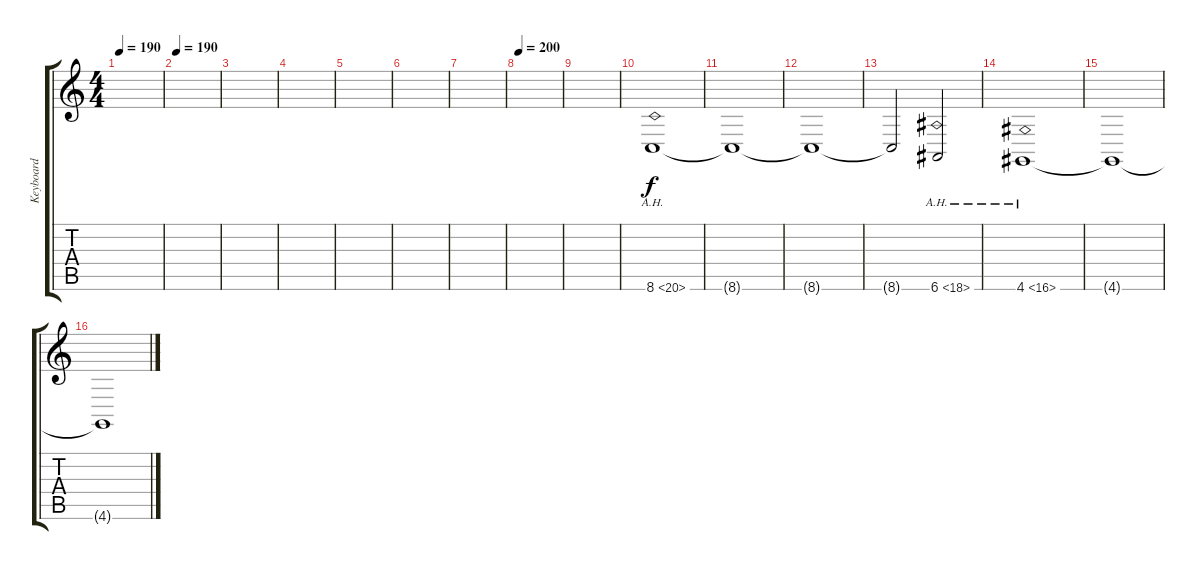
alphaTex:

\track ("Keyboard" "Keyboard") {instrument stringensemble1}
\staff {score tabs}
\tuning (E4 B3 G3 D3 A2 E2) {hide}
\ts (4 4)
\tempo 190
\clef g2
\ks c
|
\tempo 190
|
|
|
|
|
|
\tempo 200
|
|
8.6{ah 12}.1 |
8.6{t}.1 |
8.6{t}.1 |
8.6{t}.2 6.6{ah 12}.2 |
4.6{ah 12}.1 |
4.6{t}.1 |
4.6{t}.1
